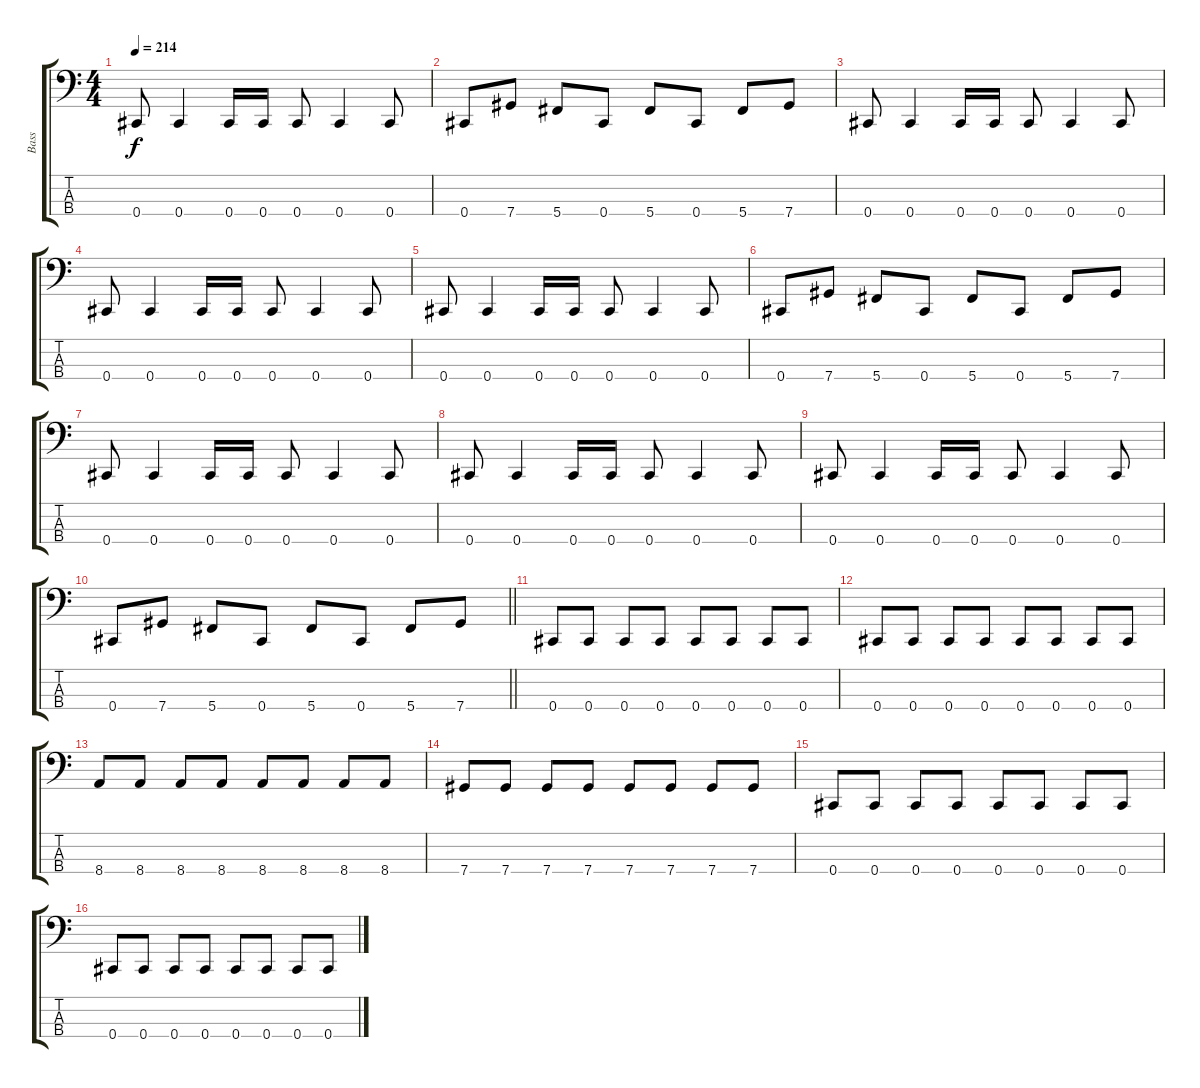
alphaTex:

\track ("Bass" "Bass") {instrument electricbassfinger}
\staff {score tabs}
\tuning (Gb2 Db2 Ab1 Db1) {hide}
\ts (4 4)
\tempo 214
\clef f4
\ks c
0.4.8{dy f} 0.4.4 0.4.16 0.4.16 0.4.8 0.4.4 0.4.8 |
0.4.8 7.4.8 5.4.8 0.4.8 5.4.8 0.4.8 5.4.8 7.4.8 |
0.4.8 0.4.4 0.4.16 0.4.16 0.4.8 0.4.4 0.4.8 |
0.4.8 0.4.4 0.4.16 0.4.16 0.4.8 0.4.4 0.4.8 |
0.4.8 0.4.4 0.4.16 0.4.16 0.4.8 0.4.4 0.4.8 |
0.4.8 7.4.8 5.4.8 0.4.8 5.4.8 0.4.8 5.4.8 7.4.8 |
0.4.8 0.4.4 0.4.16 0.4.16 0.4.8 0.4.4 0.4.8 |
0.4.8 0.4.4 0.4.16 0.4.16 0.4.8 0.4.4 0.4.8 |
0.4.8 0.4.4 0.4.16 0.4.16 0.4.8 0.4.4 0.4.8 |
\barLineRight lightlight
0.4.8 7.4.8 5.4.8 0.4.8 5.4.8 0.4.8 5.4.8 7.4.8 |
\section ("" "")
0.4.8 0.4.8 0.4.8 0.4.8 0.4.8 0.4.8 0.4.8 0.4.8 |
0.4.8 0.4.8 0.4.8 0.4.8 0.4.8 0.4.8 0.4.8 0.4.8 |
8.4.8 8.4.8 8.4.8 8.4.8 8.4.8 8.4.8 8.4.8 8.4.8 |
7.4.8 7.4.8 7.4.8 7.4.8 7.4.8 7.4.8 7.4.8 7.4.8 |
0.4.8 0.4.8 0.4.8 0.4.8 0.4.8 0.4.8 0.4.8 0.4.8 |
0.4.8 0.4.8 0.4.8 0.4.8 0.4.8 0.4.8 0.4.8 0.4.8
